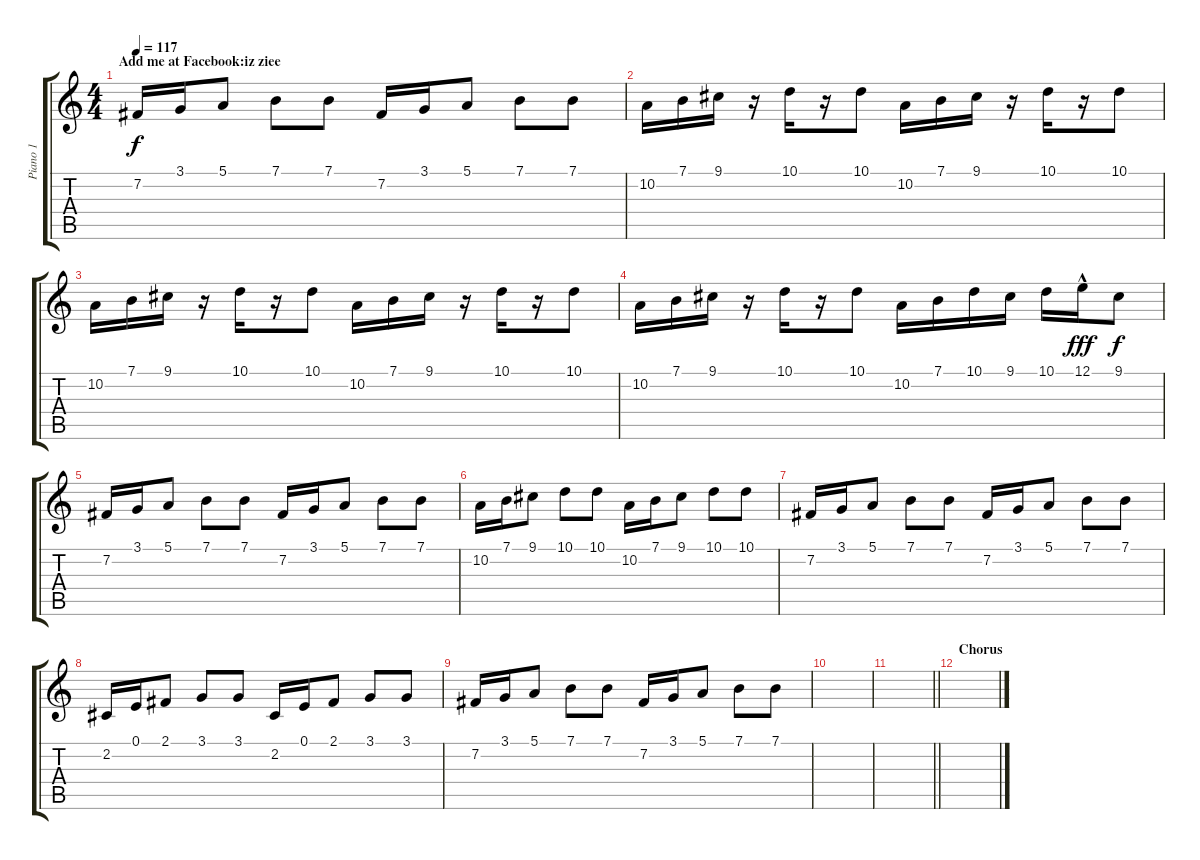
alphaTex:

\track ("Piano 1" "Piano 1") {instrument honkytonkpiano}
\staff {score tabs}
\tuning (E4 B3 G3 D3 A2 E2) {hide}
\ts (4 4)
\section ("" "Add me at Facebook:iz ziee ")
\tempo 117
\clef g2
\ks c
7.2.16{dy f} 3.1.16 5.1.8 7.1.8 7.1.8 7.2.16 3.1.16 5.1.8 7.1.8 7.1.8 |
10.2.16 7.1.16 9.1.16 r.16 10.1.16 r.16 10.1.8 10.2.16 7.1.16 9.1.16 r.16 10.1.16 r.16 10.1.8 |
10.2.16 7.1.16 9.1.16 r.16 10.1.16 r.16 10.1.8 10.2.16 7.1.16 9.1.16 r.16 10.1.16 r.16 10.1.8 |
10.2.16 7.1.16 9.1.16 r.16 10.1.16 r.16 10.1.8 10.2.16 7.1.16 10.1.16 9.1.16 10.1.16 12.1{hac}.16{dy fff} 9.1.8{dy f} |
7.2.16 3.1.16 5.1.8 7.1.8 7.1.8 7.2.16 3.1.16 5.1.8 7.1.8 7.1.8 |
10.2.16 7.1.16 9.1.8 10.1.8 10.1.8 10.2.16 7.1.16 9.1.8 10.1.8 10.1.8 |
7.2.16 3.1.16 5.1.8 7.1.8 7.1.8 7.2.16 3.1.16 5.1.8 7.1.8 7.1.8 |
2.2.16 0.1.16 2.1.8 3.1.8 3.1.8 2.2.16 0.1.16 2.1.8 3.1.8 3.1.8 |
7.2.16 3.1.16 5.1.8 7.1.8 7.1.8 7.2.16 3.1.16 5.1.8 7.1.8 7.1.8 |
|
\barLineRight lightlight
|
\section ("" "Chorus")
